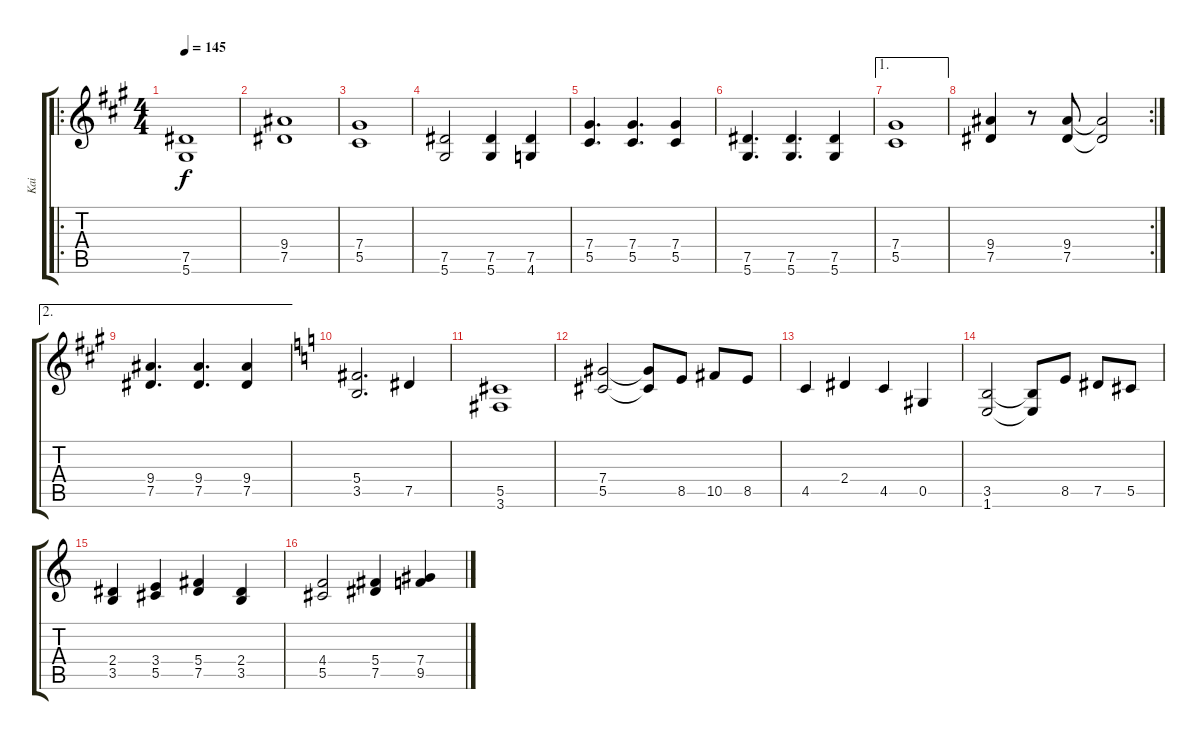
\track ("Kai" "Kai") {instrument distortionguitar}
\staff {score tabs}
\tuning (Eb4 Bb3 Gb3 Db3 Ab2 Eb2) {hide}
\ro
\ts (4 4)
\tempo 145
\clef g2
\ks a
(7.5 5.6).1{dy f} |
(9.4 7.5).1 |
(7.4 5.5).1 |
(7.5 5.6).2 (7.5 5.6).4 (7.5 4.6).4 |
(7.4 5.5).4{d} (7.4 5.5).4{d} (7.4 5.5).4 |
(7.5 5.6).4{d} (7.5 5.6).4{d} (7.5 5.6).4 |
\ae 1
(7.4 5.5).1 |
\rc 2
(9.4 7.5).4 r.8 (9.4 7.5).8 (9.4{t} 7.5{t}).2 |
\ae 2
(9.4 7.5).4{d} (9.4 7.5).4{d} (9.4 7.5).4 |
\ks c
(5.4 3.5).2{d} 7.5.4 |
(5.5 3.6).1 |
(7.4 5.5).2 (7.4{t} 5.5{t}).8 8.5.8 10.5.8 8.5.8 |
4.5.4 2.4.4 4.5.4 0.5.4 |
(3.5 1.6).2 (3.5{t} 1.6{t}).8 8.5.8 7.5.8 5.5.8 |
(2.4 3.5).4 (3.4 5.5).4 (5.4 7.5).4 (2.4 3.5).4 |
(4.4 5.5).2 (5.4 7.5).4 (7.4 9.5).4
